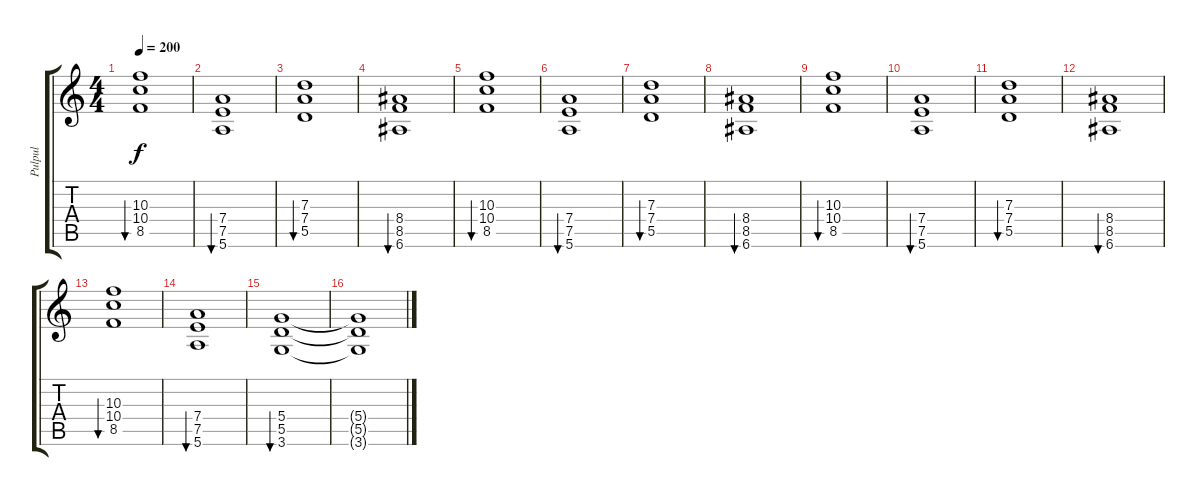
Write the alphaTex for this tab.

\track ("Pulpul" "Pulpul") {instrument electricguitarmuted}
\staff {score tabs}
\tuning (E4 B3 G3 D3 A2 E2) {hide}
\ts (4 4)
\tempo 200
\clef g2
\ks c
(10.3 10.4 8.5).1{bu 60 dy f} |
(7.4 7.5 5.6).1{bu 60} |
(7.3 7.4 5.5).1{bu 60} |
(8.4 8.5 6.6).1{bu 60} |
(10.3 10.4 8.5).1{bu 60} |
(7.4 7.5 5.6).1{bu 60} |
(7.3 7.4 5.5).1{bu 60} |
(8.4 8.5 6.6).1{bu 60} |
(10.3 10.4 8.5).1{bu 60} |
(7.4 7.5 5.6).1{bu 60} |
(7.3 7.4 5.5).1{bu 60} |
(8.4 8.5 6.6).1{bu 60} |
(10.3 10.4 8.5).1{bu 60} |
(7.4 7.5 5.6).1{bu 60} |
(5.4 5.5 3.6).1{bu 60} |
(5.4{t} 5.5{t} 3.6{t}).1
